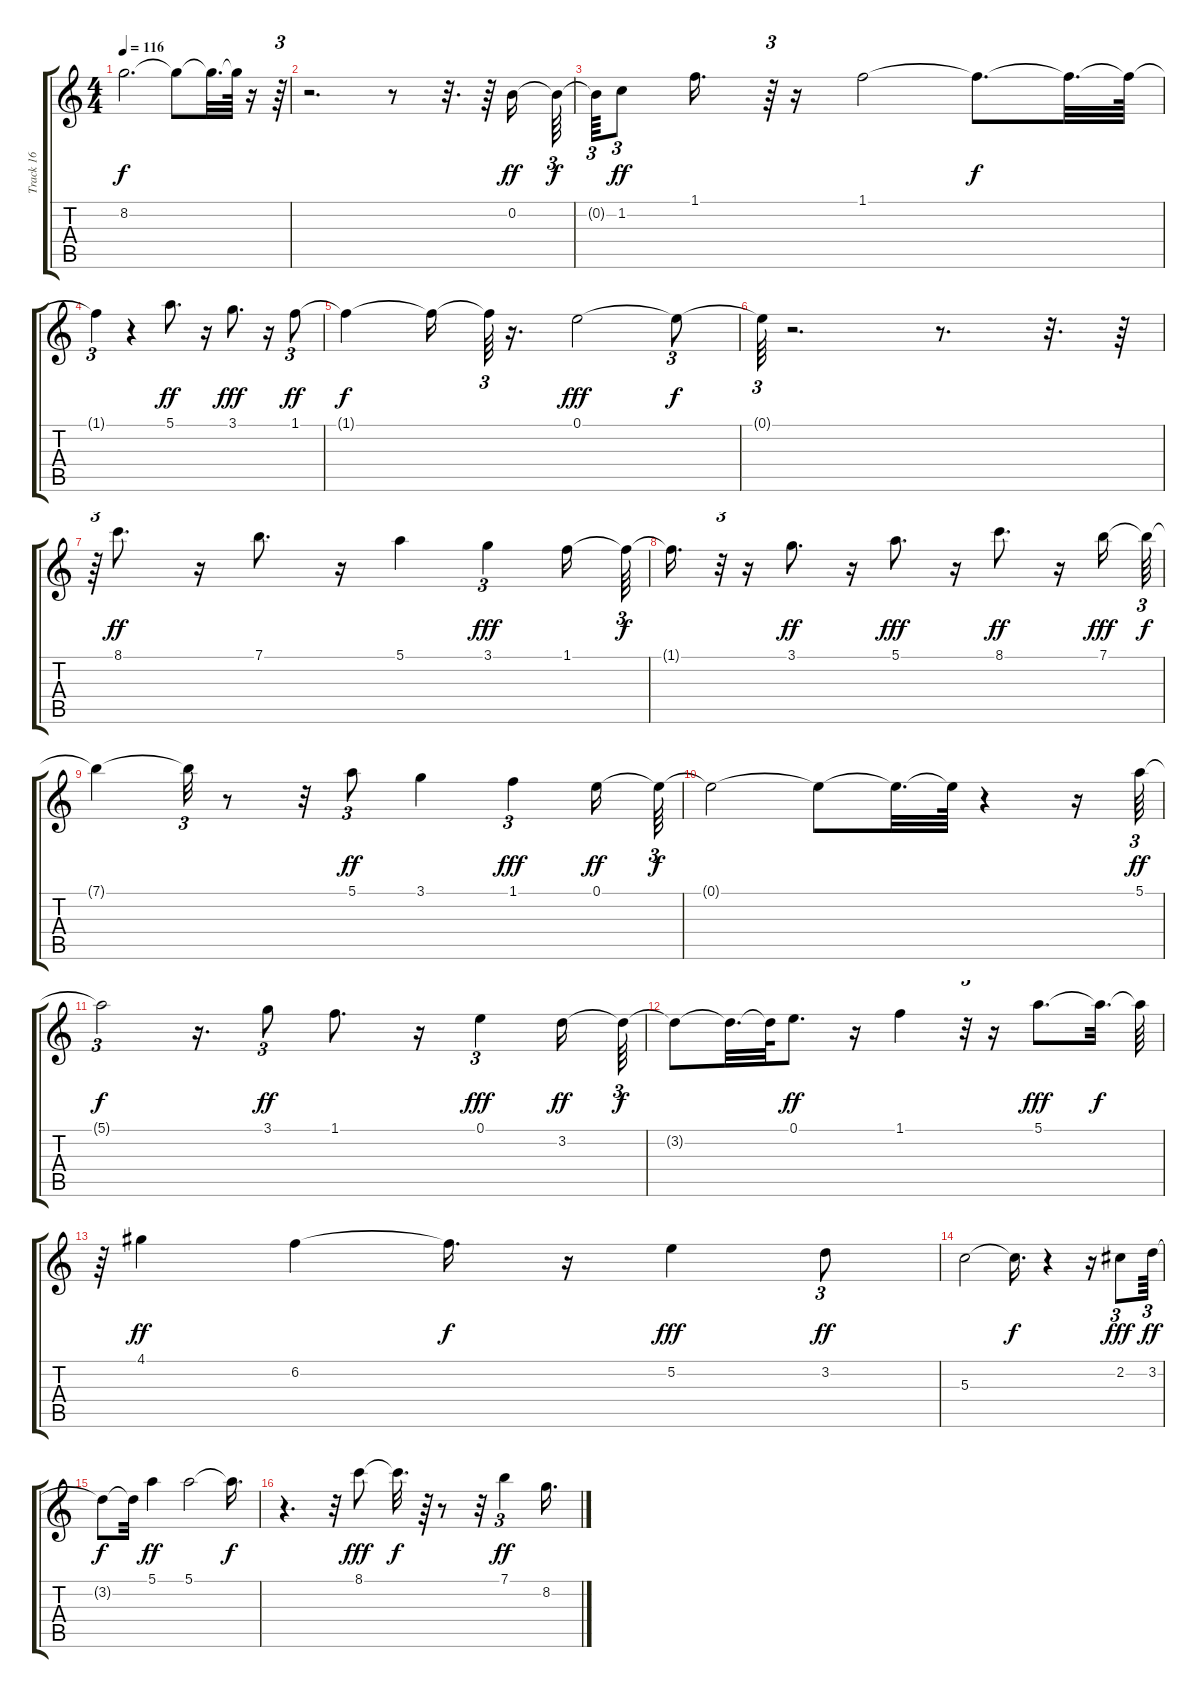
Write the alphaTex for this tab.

\track ("Track 16" "Track 16") {instrument electricguitarjazz}
\staff {score tabs}
\tuning (E4 B3 G3 D3 A2 E2) {hide}
\ts (4 4)
\tempo 116
\clef g2
\ks c
8.2{t}.2{d dy f} 8.2{t}.8 8.2{t}.32{d} 8.2{t}.64 r.16 r.64{tu (3 2)} |
r.2{d} r.8 r.32{d} r.64 0.2.16{dy ff} 0.2{t}.64{tu (3 2) dy f} |
0.2{t}.64{tu (3 2)} 1.2.8{tu (3 2) dy ff} 1.1.16{d} r.64{tu (3 2)} r.16 1.1.2 1.1{t}.8{d dy f} 1.1{t}.32{d} 1.1{t}.64 |
1.1{t}.4{tu (3 2)} r.4 5.1.8{d dy ff} r.16 3.1.8{d dy fff} r.16 1.1.8{tu (3 2) dy ff} |
1.1{t}.4{dy f} 1.1{t}.16 1.1{t}.64{tu (3 2)} r.16{d} 0.1.2{dy fff} 0.1{t}.8{tu (3 2) dy f} |
0.1{t}.64{tu (3 2)} r.2{d} r.8{d} r.32{d} r.64 |
r.64{tu (3 2)} 8.1.8{d dy ff} r.16 7.1.8{d} r.16 5.1.4 3.1.4{tu (3 2) dy fff} 1.1.16 1.1{t}.64{tu (3 2) dy f} |
1.1{t}.16{d} r.32{tu (3 2)} r.16 3.1.8{d dy ff} r.16 5.1.8{d dy fff} r.16 8.1.8{d dy ff} r.16 7.1.16{dy fff} 7.1{t}.64{tu (3 2) dy f} |
7.1{t}.4 7.1{t}.32{tu (3 2)} r.8 r.32 5.1.8{tu (3 2) dy ff} 3.1.4 1.1.4{tu (3 2) dy fff} 0.1.16{dy ff} 0.1{t}.64{tu (3 2) dy f} |
0.1{t}.2 0.1{t}.8 0.1{t}.32{d} 0.1{t}.64 r.4 r.16 5.1.64{tu (3 2) dy ff} |
5.1{t}.2{tu (3 2) dy f} r.16{d} 3.1.8{tu (3 2) dy ff} 1.1.8{d} r.16 0.1.4{tu (3 2) dy fff} 3.2.16{dy ff} 3.2{t}.64{tu (3 2) dy f} |
3.2{t}.8 3.2{t}.32{d} 3.2{t}.64 0.1.8{d dy ff} r.16 1.1.4 r.32{tu (3 2)} r.16 5.1.8{d dy fff} 5.1{t}.32{d dy f} 5.1{t}.64 |
r.64{tu (3 2)} 4.1.4{dy ff} 6.2.4 6.2{t}.16{d dy f} r.16 5.2.4{dy fff} 3.2.8{tu (3 2) dy ff} |
5.3.2 5.3{t}.16{d dy f} r.4 r.16 2.2.8{tu (3 2) dy fff} 3.2.64{tu (3 2) dy ff} |
3.2{t}.8{dy f} 3.2{t}.32 5.1.4{dy ff} 5.1.2 5.1{t}.16{d dy f} |
r.4{d} r.32 8.1.8{dy fff} 8.1{t}.32{d dy f} r.64 r.8 r.32 7.1.4{tu (3 2) dy ff} 8.2.16{d}
